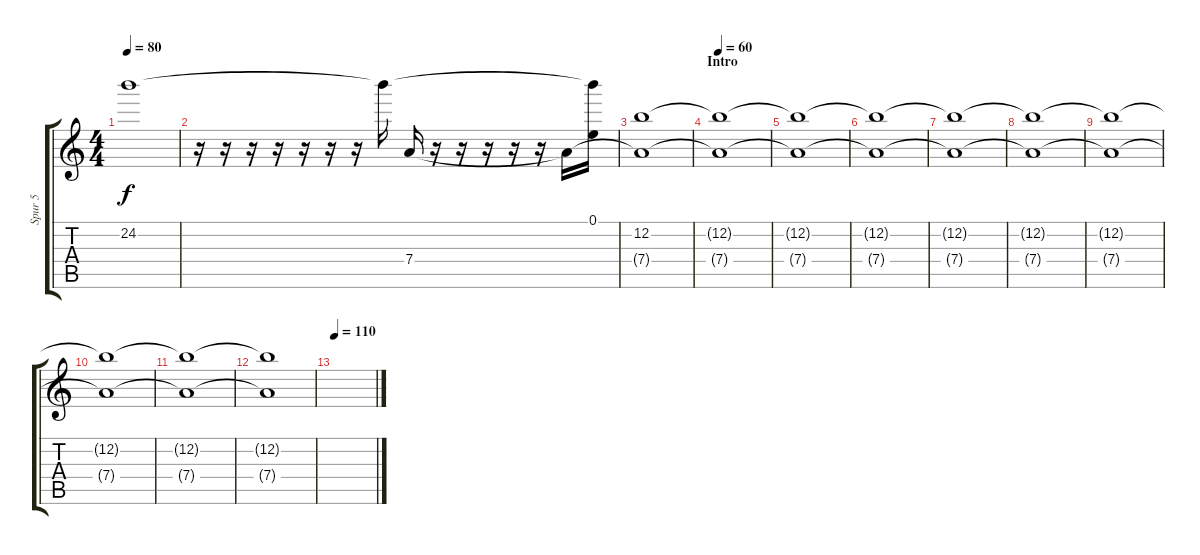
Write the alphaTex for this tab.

\track ("Spur 5" "Spur 5") {instrument acousticguitarnylon}
\staff {score tabs}
\tuning (E4 B3 G3 D3 A2 E2) {hide}
\ts (4 4)
\tempo 80
\clef g2
\ks c
24.2.1{dy f instrument voiceoohs} |
r.16 r.16 r.16 r.16 r.16 r.16 r.16 24.2{t}.16 7.4.16 r.16 r.16 r.16 r.16 r.16 7.4{t}.16 (0.1 24.2{t}).16 |
(12.2 7.4{t}).1{instrument voiceoohs} |
\section ("" "Intro")
\tempo 60
(12.2{t} 7.4{t}).1 |
(12.2{t} 7.4{t}).1 |
(12.2{t} 7.4{t}).1 |
(12.2{t} 7.4{t}).1 |
(12.2{t} 7.4{t}).1 |
(12.2{t} 7.4{t}).1 |
(12.2{t} 7.4{t}).1 |
(12.2{t} 7.4{t}).1 |
(12.2{t} 7.4{t}).1 |
\tempo 130
\tempo 110
